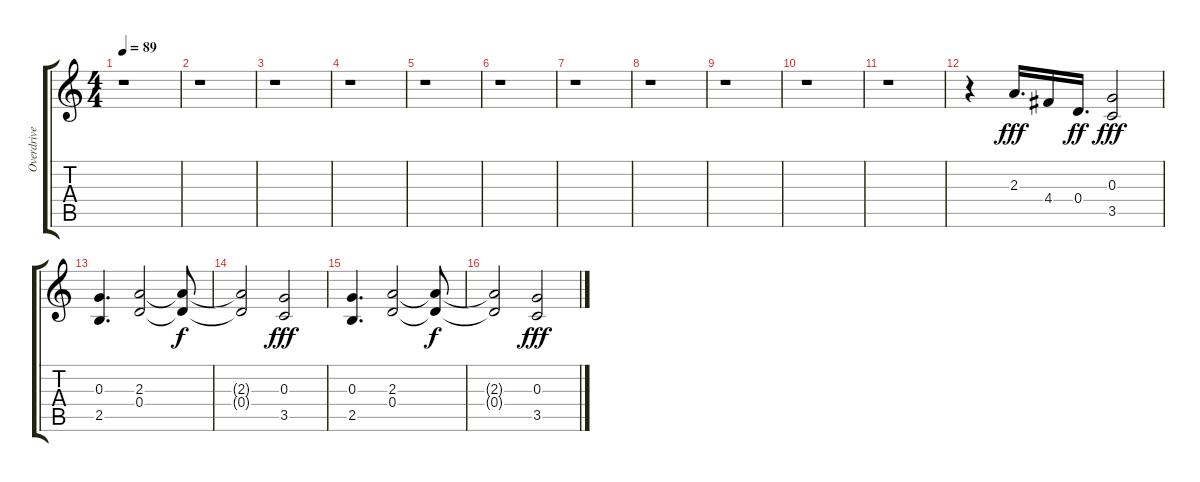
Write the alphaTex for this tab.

\track ("Overdrive" "Overdrive") {instrument overdrivenguitar}
\staff {score tabs}
\tuning (E4 B3 G3 D3 A2 E2) {hide}
\ts (4 4)
\tempo 89
\clef g2
\ks c
r.1{dy fff} |
r.1 |
r.1 |
r.1 |
r.1 |
r.1 |
r.1 |
r.1 |
r.1 |
r.1 |
r.1 |
r.4 2.3.16{d} 4.4.16 0.4.16{d dy ff} (0.3 3.5).2{dy fff} |
(0.3 2.5).4{d} (2.3 0.4).2 (2.3{t} 0.4{t}).8{dy f} |
(2.3{t} 0.4{t}).2 (0.3 3.5).2{dy fff} |
(0.3 2.5).4{d} (2.3 0.4).2 (2.3{t} 0.4{t}).8{dy f} |
(2.3{t} 0.4{t}).2 (0.3 3.5).2{dy fff}
